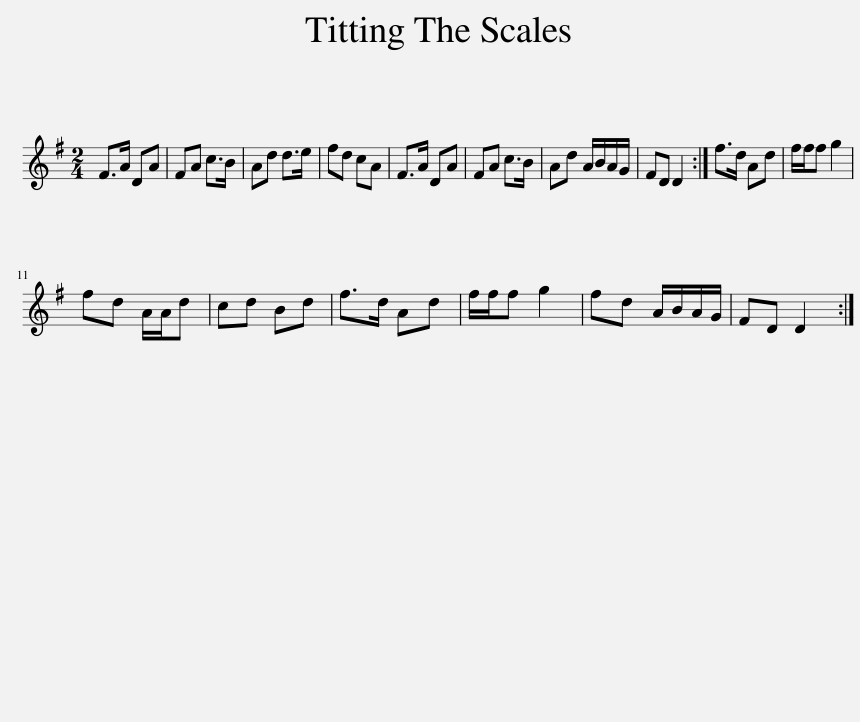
X:1
L:1/8
M:2/4
I:linebreak $
K:G
V:1 treble
V:1
 F>A DA | FA c>B | Ad d>e | fd cA | F>A DA | %5
 FA c>B | Ad A/B/A/G/ | FD D2 :| f>d Ad | f/f/f g2 |$ %10
 fd A/A/d | cd Bd | f>d Ad | f/f/f g2 | fd A/B/A/G/ | %15
 FD D2 :| %16
